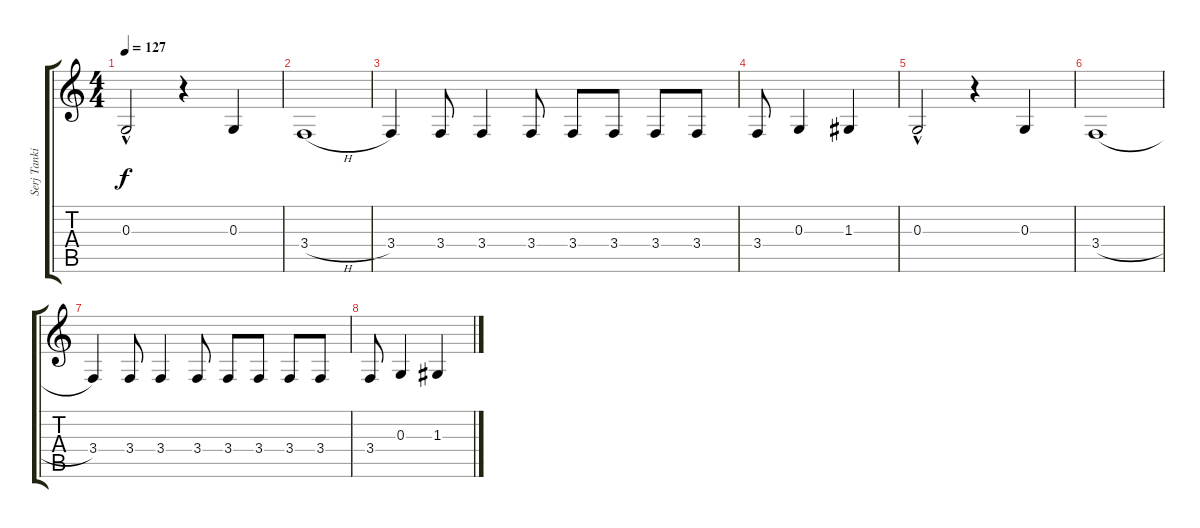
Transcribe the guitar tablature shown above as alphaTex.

\track ("Serj Tankian" "Serj Tanki") {instrument violin}
\staff {score tabs}
\tuning (E4 B3 G3 D3 A2 E2) {hide}
\ts (4 4)
\tempo 127
\clef g2
\ks c
0.3{hac}.2{dy f} r.4 0.3.4 |
3.4{h}.1 |
3.4.4 3.4.8 3.4.4 3.4.8 3.4.8 3.4.8 3.4.8 3.4.8 |
3.4.8 0.3.4 1.3.4 |
0.3{hac}.2 r.4 0.3.4 |
3.4{h}.1 |
3.4.4 3.4.8 3.4.4 3.4.8 3.4.8 3.4.8 3.4.8 3.4.8 |
3.4.8 0.3.4 1.3.4
